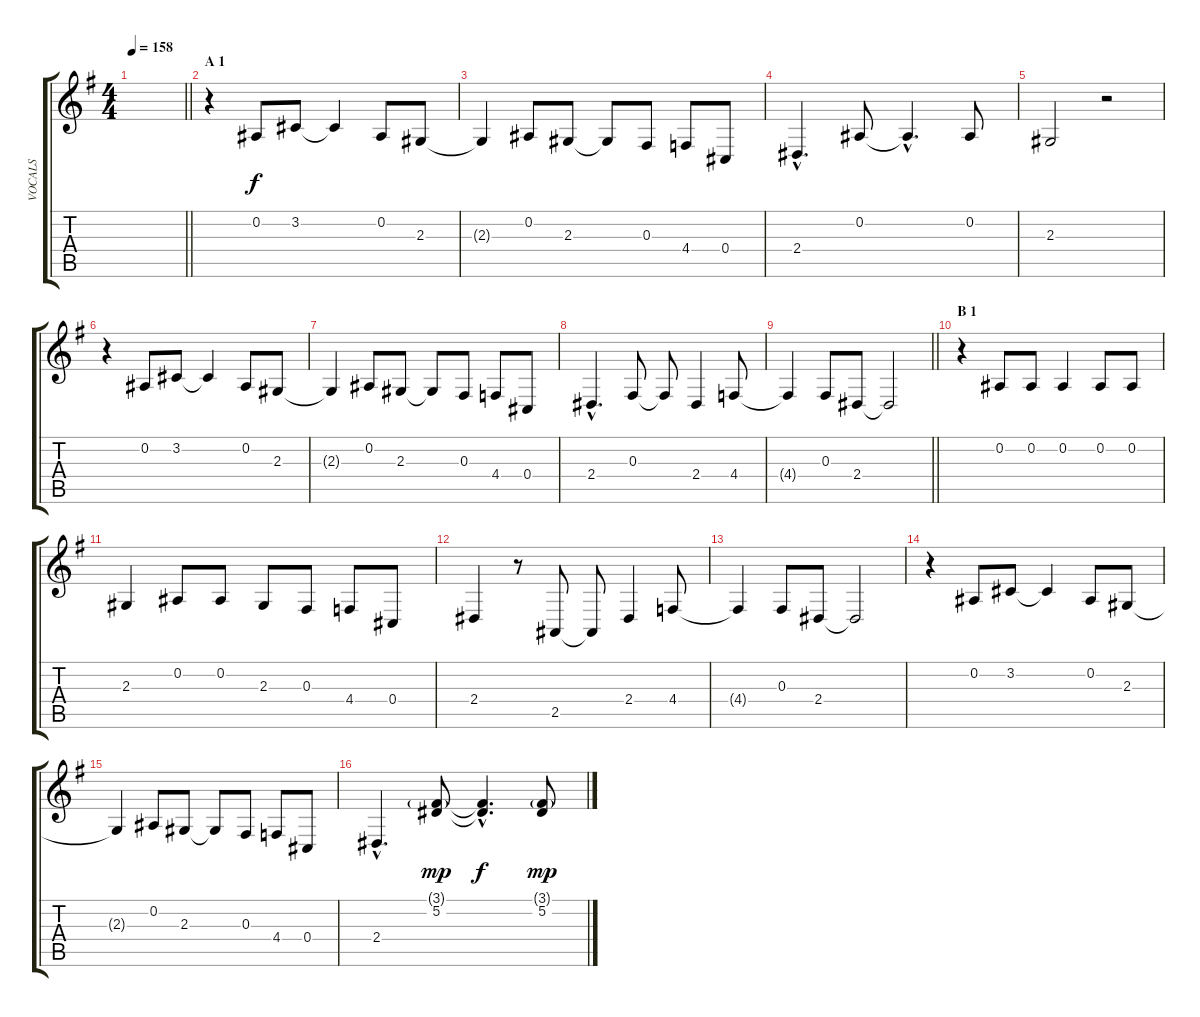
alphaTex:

\track ("VOCALS" "VOCALS") {instrument oboe}
\staff {score tabs}
\tuning (Eb4 Bb3 Gb3 Db3 Ab2 Eb2) {hide}
\ts (4 4)
\tempo 158
\clef g2
\barLineRight lightlight
\ks g
|
\section ("" "A 1")
r.4 0.2.8 3.2.8 3.2{t}.4 0.2.8 2.3.8 |
2.3{t}.4 0.2.8 2.3.8 2.3{t}.8 0.3.8 4.4.8 0.4.8 |
2.4{hac}.4{d} 0.2.8 0.2{hac t}.4{d} 0.2.8 |
2.3.2 r.2 |
r.4 0.2.8 3.2.8 3.2{t}.4 0.2.8 2.3.8 |
2.3{t}.4 0.2.8 2.3.8 2.3{t}.8 0.3.8 4.4.8 0.4.8 |
2.4{hac}.4{d} 0.3.8 0.3{t}.8 2.4.4 4.4.8 |
\barLineRight lightlight
4.4{t}.4 0.3.8 2.4.8 2.4{t}.2 |
\section ("" "B 1")
r.4 0.2.8 0.2.8 0.2.4 0.2.8 0.2.8 |
2.3.4 0.2.8 0.2.8 2.3.8 0.3.8 4.4.8 0.4.8 |
2.4.4 r.8 2.5.8 2.5{t}.8 2.4.4 4.4.8 |
4.4{t}.4 0.3.8 2.4.8 2.4{t}.2 |
r.4 0.2.8 3.2.8 3.2{t}.4 0.2.8 2.3.8 |
2.3{t}.4 0.2.8 2.3.8 2.3{t}.8 0.3.8 4.4.8 0.4.8 |
2.4{hac}.4{d} (3.1{g} 5.2).8{dy mp} (3.1{hac t} 5.2{hac t}).4{d dy f} (3.1{g} 5.2).8{dy mp}
